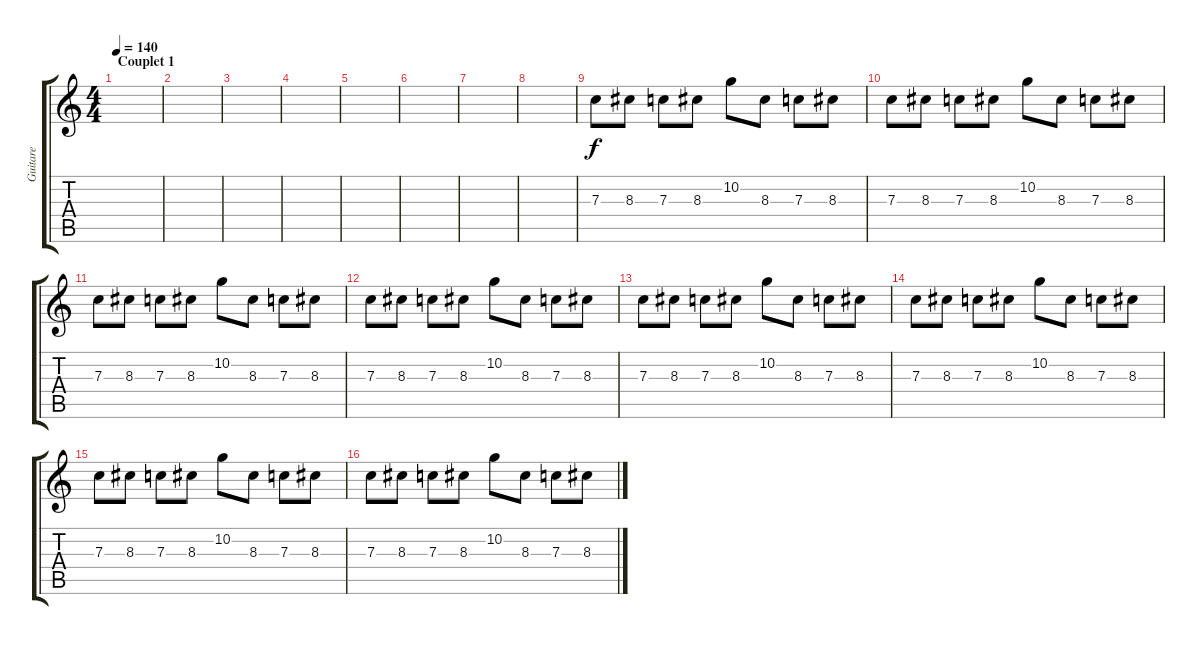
\track ("Guitare" "Guitare") {instrument distortionguitar}
\staff {score tabs}
\tuning (D4 A3 F3 C3 G2 C2) {hide}
\ts (4 4)
\section ("" "Couplet 1")
\tempo 140
\clef g2
\ks c
|
|
|
|
|
|
|
|
7.3.8{dy f volume 9} 8.3.8 7.3.8 8.3.8 10.2.8 8.3.8 7.3.8 8.3.8 |
7.3.8 8.3.8 7.3.8 8.3.8 10.2.8 8.3.8 7.3.8 8.3.8 |
7.3.8 8.3.8 7.3.8 8.3.8 10.2.8 8.3.8 7.3.8 8.3.8 |
7.3.8 8.3.8 7.3.8 8.3.8 10.2.8 8.3.8 7.3.8 8.3.8 |
7.3.8 8.3.8 7.3.8 8.3.8 10.2.8 8.3.8 7.3.8 8.3.8 |
7.3.8 8.3.8 7.3.8 8.3.8 10.2.8 8.3.8 7.3.8 8.3.8 |
7.3.8 8.3.8 7.3.8 8.3.8 10.2.8 8.3.8 7.3.8 8.3.8 |
7.3.8 8.3.8 7.3.8 8.3.8 10.2.8 8.3.8 7.3.8 8.3.8
